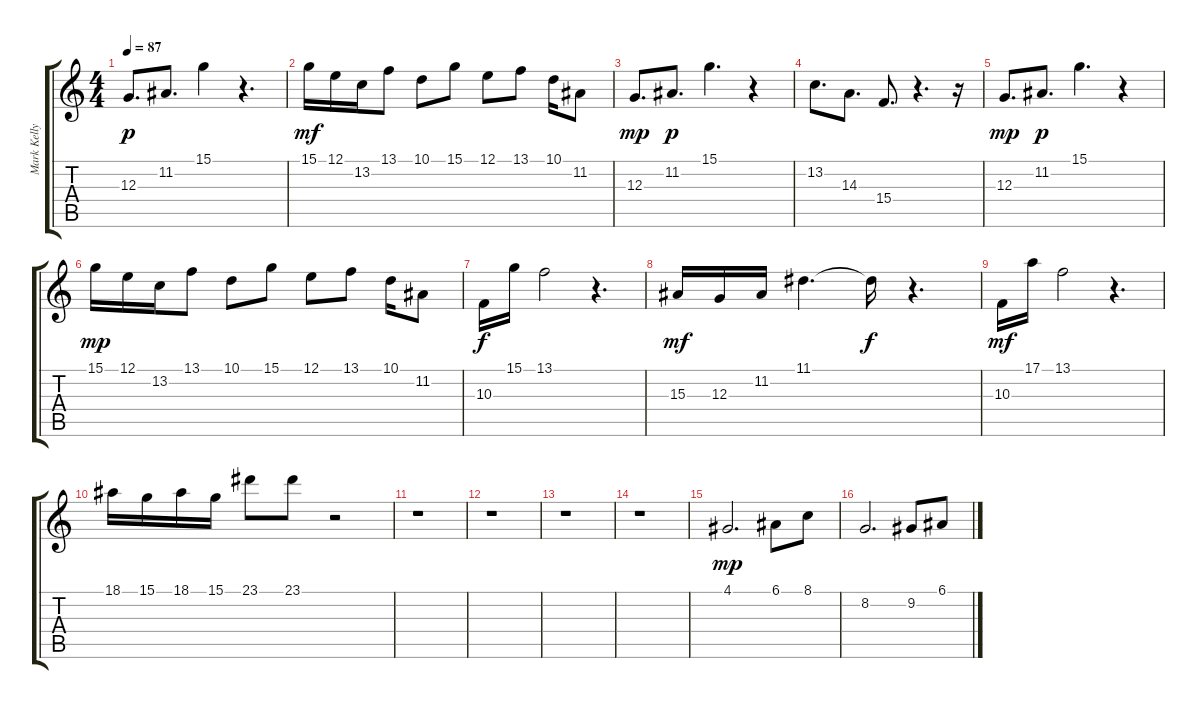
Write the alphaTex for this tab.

\track ("Mark Kelly (Keyboards II)" "Mark Kelly") {instrument vibraphone}
\staff {score tabs}
\tuning (E4 B3 G3 D3 A2 E2) {hide}
\ts (4 4)
\tempo 87
\clef g2
\ks c
12.3.8{d dy p} 11.2.8{d} 15.1.4 r.4{d} |
15.1.16{dy mf} 12.1.16 13.2.16 13.1.8 10.1.8 15.1.8 12.1.8 13.1.8 10.1.16 11.2.8 |
12.3.8{d dy mp} 11.2.8{d dy p} 15.1.4{d} r.4 |
13.2.8{d} 14.3.8{d} 15.4.8{d} r.4{d} r.16 |
12.3.8{d dy mp} 11.2.8{d dy p} 15.1.4{d} r.4 |
15.1.16{dy mp} 12.1.16 13.2.16 13.1.8 10.1.8 15.1.8 12.1.8 13.1.8 10.1.16 11.2.8 |
10.3.16{dy f balance 14 instrument synthbrass1} 15.1.16 13.1.2 r.4{d} |
15.3.16{dy mf} 12.3.16 11.2.16 11.1.4{d} 11.1{t}.16{dy f} r.4{d} |
10.3.16{dy mf} 17.1.16 13.1.2 r.4{d} |
18.1.16{volume 11} 15.1.16 18.1.16 15.1.16 23.1.8 23.1.8 r.2 |
r.1 |
r.1 |
r.1 |
r.1 |
4.1.2{d dy mp balance 3} 6.1.8 8.1.8 |
8.2.2{d} 9.2.8 6.1.8
